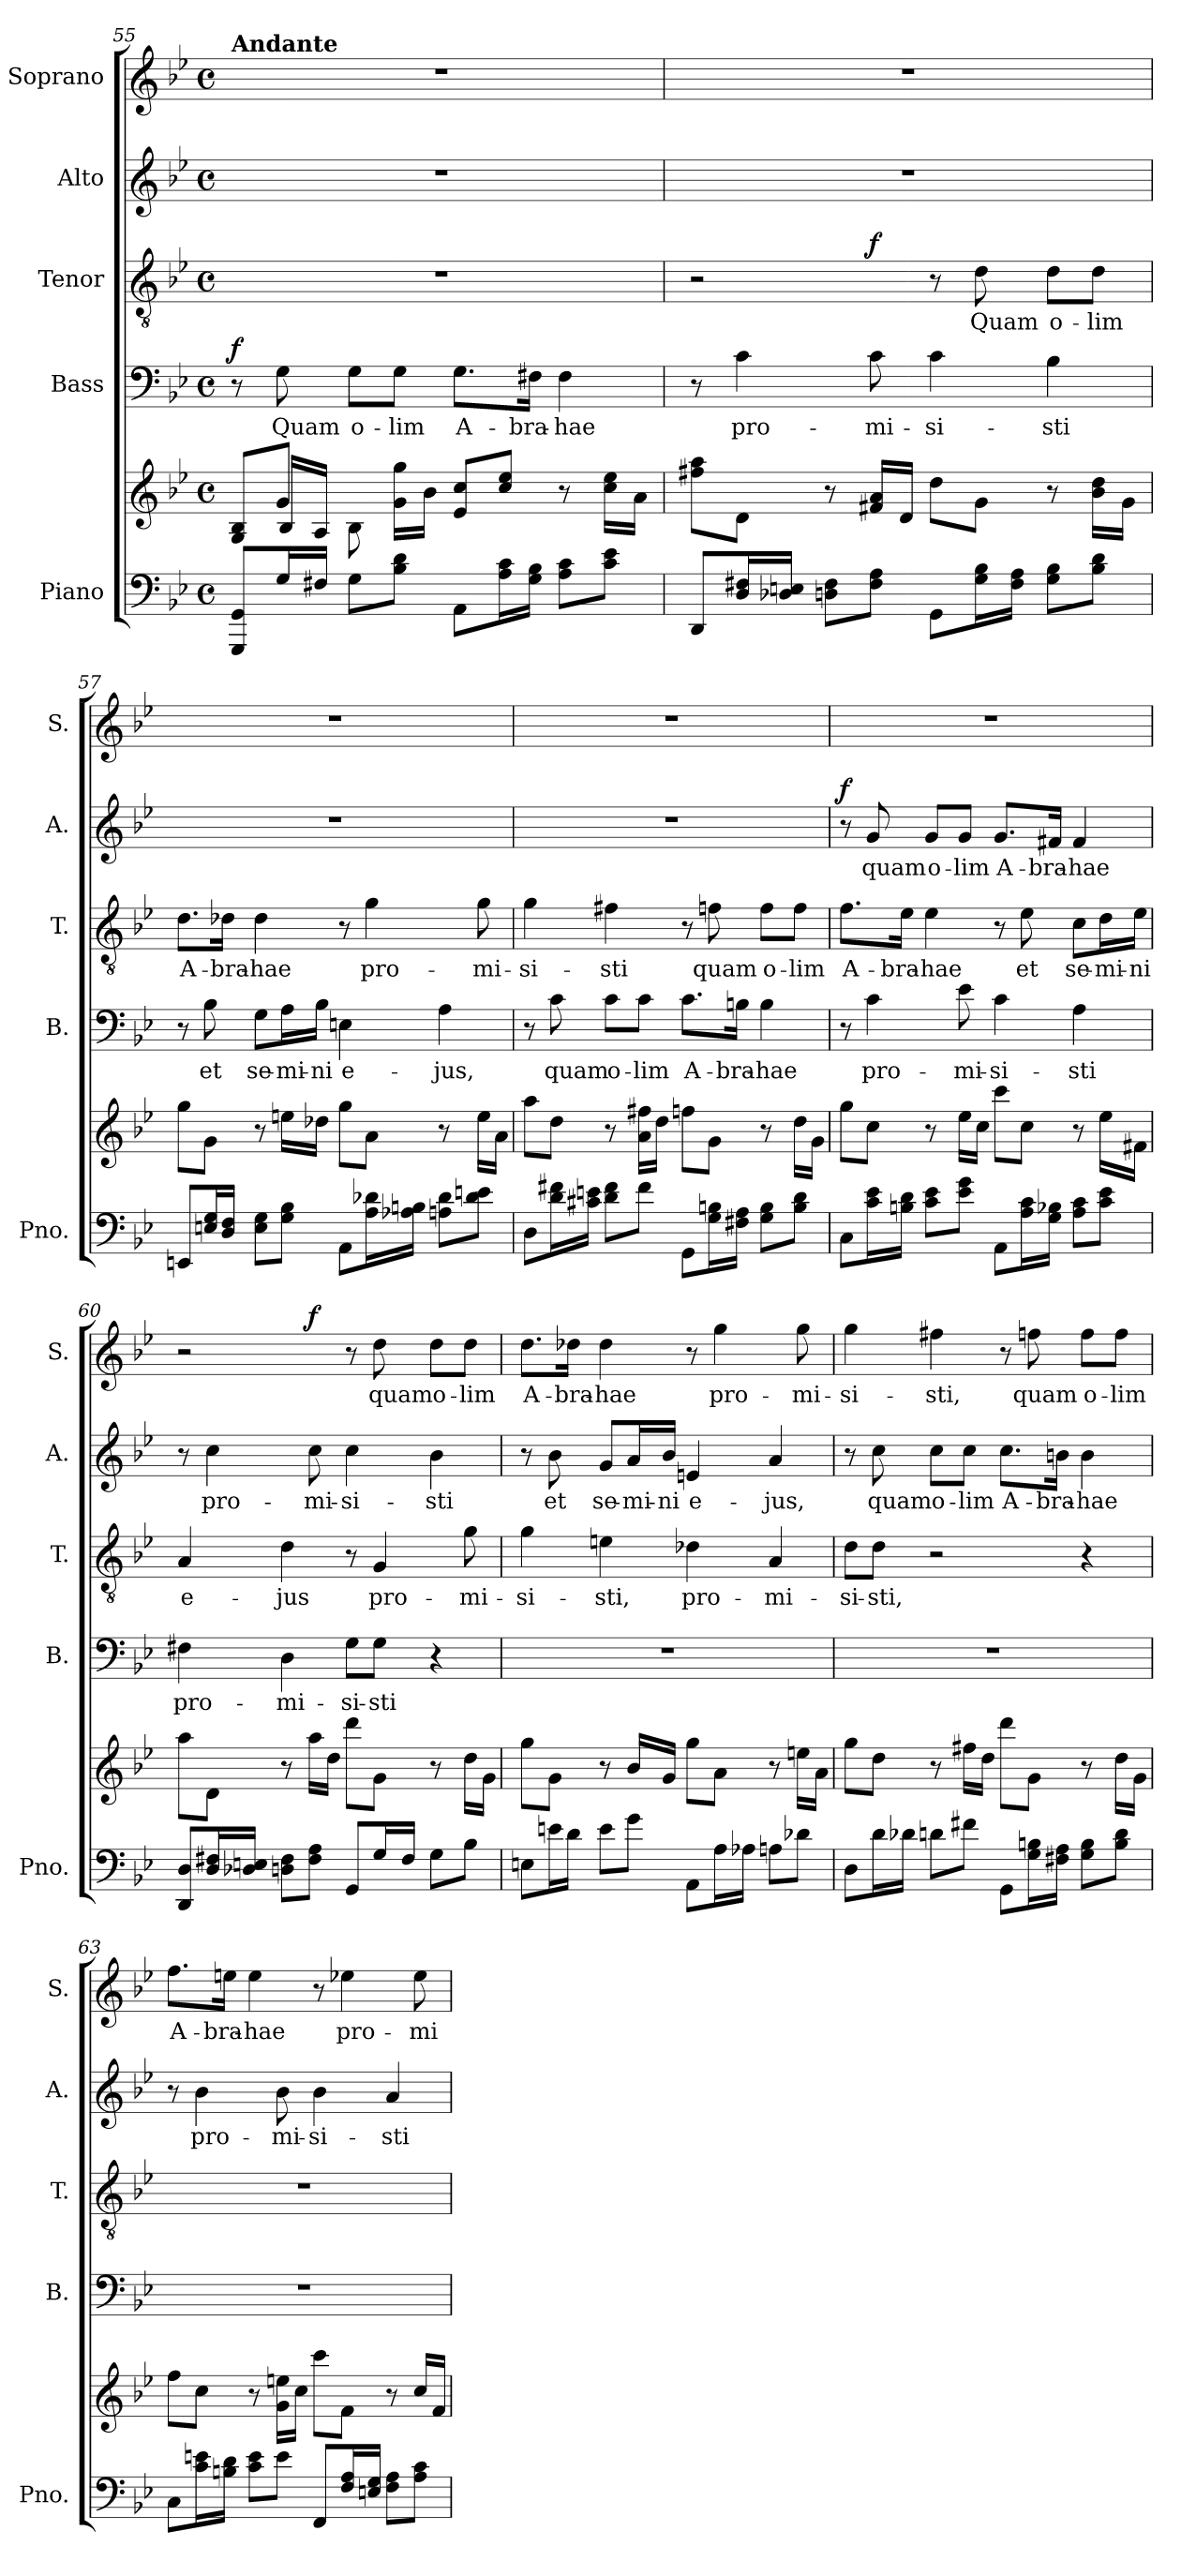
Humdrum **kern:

**kern	**kern	**kern	**text	**dynam	**kern	**text	**dynam	**kern	**text	**dynam	**kern	**text	**dynam
*part5	*part5	*part4	*part4	*part4	*part3	*part3	*part3	*part2	*part2	*part2	*part1	*part1	*part1
*staff6	*staff5	*staff4	*staff4	*staff4	*staff3	*staff3	*staff3	*staff2	*staff2	*staff2	*staff1	*staff1	*staff1
*I"Piano	*	*I"Bass	*	*	*I"Tenor	*	*	*I"Alto	*	*	*I"Soprano	*	*
*I'Pno.	*	*I'B.	*	*	*I'T.	*	*	*I'A.	*	*	*I'S.	*	*
!!LO:LB:g=z
*clefF4	*clefG2	*clefF4	*	*	*clefGv2	*	*	*clefG2	*	*	*clefG2	*	*
*k[b-e-]	*k[b-e-]	*k[b-e-]	*	*	*k[b-e-]	*	*	*k[b-e-]	*	*	*k[b-e-]	*	*
*B-:	*B-:	*B-:	*	*	*B-:	*	*	*B-:	*	*	*B-:	*	*
*M4/4	*M4/4	*M4/4	*	*	*M4/4	*	*	*M4/4	*	*	*M4/4	*	*
*met(c)	*met(c)	*met(c)	*	*	*met(c)	*	*	*met(c)	*	*	*met(c)	*	*
=55	=55	=55	=55	=55	=55	=55	=55	=55	=55	=55	=55	=55	=55
*	*^	*	*	*	*	*	*	*	*	*	*	*	*
!	!	!	!	!	!	!	!	!	!	!	!	!LO:TX:a:B:t=Andante	!	!
!	!	!	!	!	!LO:DY:a	!	!	!	!	!	!	!	!	!
8GGG/ 8GG/L	8G/ 8B-/L	8ryy	8r	.	f	1r	.	.	1r	.	.	1r	.	.
!	!	!	!	!LO:LY:b	!	!	!	!	!	!	!	!	!	!
16G/L	8g/J	16B-/LL	8G\	Quam	.	.	.	.	.	.	.	.	.	.
16F#X/JJ	.	16A/JJ	.	.	.	.	.	.	.	.	.	.	.	.
!	!	!	!	!LO:LY:b	!	!	!	!	!	!	!	!	!	!
8G\L	8ryy	8B-\	8G\L	o-	.	.	.	.	.	.	.	.	.	.
!	!	!	!	!LO:LY:b	!	!	!	!	!	!	!	!	!	!
8B-\ 8d\J	16g\ 16gg\LL	2ryy	8G\J	-lim	.	.	.	.	.	.	.	.	.	.
.	16b-\JJ	.	.	.	.	.	.	.	.	.	.	.	.	.
!	!	!	!	!LO:LY:b	!	!	!	!	!	!	!	!	!	!
8AA\L	8e-/ 8cc/L	.	8.G\L	A-	.	.	.	.	.	.	.	.	.	.
16A\ 16c\L	8cc/ 8ee-/J	.	.	.	.	.	.	.	.	.	.	.	.	.
!	!	!	!	!LO:LY:b	!	!	!	!	!	!	!	!	!	!
16G\ 16B-\JJ	.	.	16F#X\Jk	-bra-	.	.	.	.	.	.	.	.	.	.
!	!	!	!	!LO:LY:b	!	!	!	!	!	!	!	!	!	!
8A\ 8c\L	8r	.	4F#\	-hae	.	.	.	.	.	.	.	.	.	.
8c\ 8e-\J	16cc\ 16ee-\LL	8ryy	.	.	.	.	.	.	.	.	.	.	.	.
.	16a\JJ	.	.	.	.	.	.	.	.	.	.	.	.	.
*	*v	*v	*	*	*	*	*	*	*	*	*	*	*	*
=56	=56	=56	=56	=56	=56	=56	=56	=56	=56	=56	=56	=56	=56
*	*	*	*	*	*^	*	*	*	*	*	*	*	*
8DD/L	8ff#X\ 8aa\L	8r	.	.	2r	4.ryy	.	.	1r	.	.	1r	.	.
!	!	!	!LO:LY:b	!	!	!	!	!	!	!	!	!	!	!
16D/ 16F#X/L	8d\J	4c\	pro-	.	.	.	.	.	.	.	.	.	.	.
16D-X/ 16En/JJ	.	.	.	.	.	.	.	.	.	.	.	.	.	.
8Dn\ 8F#\L	8r	.	.	.	.	.	.	.	.	.	.	.	.	.
!	!	!	!LO:LY:b	!	!	!	!	!LO:DY:a	!	!	!	!	!	!
8F#\ 8A\J	16f#X/ 16a/LL	8c\	-mi-	.	.	2ryy	.	f	.	.	.	.	.	.
.	16d/JJ	.	.	.	.	.	.	.	.	.	.	.	.	.
!	!	!	!LO:LY:b	!	!	!	!	!	!	!	!	!	!	!
8GG\L	8dd\L	4c\	-si-	.	8r	.	.	.	.	.	.	.	.	.
!	!	!	!	!	!	!	!LO:LY:b	!	!	!	!	!	!	!
16G\ 16B-\L	8g\J	.	.	.	8d\	.	Quam	.	.	.	.	.	.	.
16F#\ 16A\JJ	.	.	.	.	.	.	.	.	.	.	.	.	.	.
!	!	!	!LO:LY:b	!	!	!	!LO:LY:b	!	!	!	!	!	!	!
8G\ 8B-\L	8r	4B-\	-sti	.	8d\L	.	o-	.	.	.	.	.	.	.
!	!	!	!	!	!	!	!LO:LY:b	!	!	!	!	!	!	!
8B-\ 8d\J	16b-\ 16dd\LL	.	.	.	8d\J	8ryy	-lim	.	.	.	.	.	.	.
.	16g\JJ	.	.	.	.	.	.	.	.	.	.	.	.	.
=57	=57	=57	=57	=57	=57	=57	=57	=57	=57	=57	=57	=57	=57	=57
!	!	!	!	!	!	!	!LO:LY:b	!	!	!	!	!	!	!
*	*	*	*	*	*v	*v	*	*	*	*	*	*	*	*
8EEn/L	8gg\L	8r	.	.	8.d\L	A-	.	1r	.	.	1r	.	.
!	!	!	!LO:LY:b	!	!	!	!	!	!	!	!	!	!
16En/ 16G/L	8g\J	8B-\	et	.	.	.	.	.	.	.	.	.	.
!	!	!	!	!	!	!LO:LY:b	!	!	!	!	!	!	!
16D/ 16F/JJ	.	.	.	.	16d-X\Jk	-bra-	.	.	.	.	.	.	.
!	!	!	!LO:LY:b	!	!	!LO:LY:b	!	!	!	!	!	!	!
8E\ 8G\L	8r	8G\L	se-	.	4d-\	-hae	.	.	.	.	.	.	.
!	!	!	!LO:LY:b	!	!	!	!	!	!	!	!	!	!
8G\ 8B-\J	16een\LL	16A\L	-mi-	.	.	.	.	.	.	.	.	.	.
!	!	!	!LO:LY:b	!	!	!	!	!	!	!	!	!	!
.	16dd-X\JJ	16B-\JJ	-ni	.	.	.	.	.	.	.	.	.	.
!	!	!	!LO:LY:b	!	!	!	!	!	!	!	!	!	!
8AA\L	8gg\L	4En\	e-	.	8r	.	.	.	.	.	.	.	.
!	!	!	!	!	!	!LO:LY:b	!	!	!	!	!	!	!
16A\ 16d-X\L	8a\J	.	.	.	4g\	pro-	.	.	.	.	.	.	.
16A-X\ 16Bn\JJ	.	.	.	.	.	.	.	.	.	.	.	.	.
!	!	!	!LO:LY:b	!	!	!	!	!	!	!	!	!	!
8An\ 8d-\L	8r	4A\	-jus,	.	.	.	.	.	.	.	.	.	.
!	!	!	!	!	!	!LO:LY:b	!	!	!	!	!	!	!
8d-\ 8en\J	16ee\LL	.	.	.	8g\	-mi-	.	.	.	.	.	.	.
.	16a\JJ	.	.	.	.	.	.	.	.	.	.	.	.
!!LO:PB:g=z
=58	=58	=58	=58	=58	=58	=58	=58	=58	=58	=58	=58	=58	=58
!	!	!	!	!	!	!LO:LY:b	!	!	!	!	!	!	!
8D\L	8aa\L	8r	.	.	4g\	-si-	.	1r	.	.	1r	.	.
!	!	!	!LO:LY:b	!	!	!	!	!	!	!	!	!	!
16d\ 16f#X\L	8dd\J	8c\	quam	.	.	.	.	.	.	.	.	.	.
16c#X\ 16en\JJ	.	.	.	.	.	.	.	.	.	.	.	.	.
!	!	!	!LO:LY:b	!	!	!LO:LY:b	!	!	!	!	!	!	!
8d\ 8f#\L	8r	8c\L	o-	.	4f#X\	-sti	.	.	.	.	.	.	.
!	!	!	!LO:LY:b	!	!	!	!	!	!	!	!	!	!
8f#\J	16a\ 16ff#X\LL	8c\J	-lim	.	.	.	.	.	.	.	.	.	.
.	16dd\JJ	.	.	.	.	.	.	.	.	.	.	.	.
!	!	!	!LO:LY:b	!	!	!	!	!	!	!	!	!	!
8GG\L	8ffn\L	8.c\L	A-	.	8r	.	.	.	.	.	.	.	.
!	!	!	!	!	!	!LO:LY:b	!	!	!	!	!	!	!
16G\ 16Bn\L	8g\J	.	.	.	8fn\	quam	.	.	.	.	.	.	.
!	!	!	!LO:LY:b	!	!	!	!	!	!	!	!	!	!
16F#X\ 16A\JJ	.	16Bn\Jk	-bra-	.	.	.	.	.	.	.	.	.	.
!	!	!	!LO:LY:b	!	!	!LO:LY:b	!	!	!	!	!	!	!
8G\ 8B\L	8r	4B\	-hae	.	8f\L	o-	.	.	.	.	.	.	.
!	!	!	!	!	!	!LO:LY:b	!	!	!	!	!	!	!
8B\ 8d\J	16dd\LL	.	.	.	8f\J	-lim	.	.	.	.	.	.	.
.	16g\JJ	.	.	.	.	.	.	.	.	.	.	.	.
=59	=59	=59	=59	=59	=59	=59	=59	=59	=59	=59	=59	=59	=59
!	!	!	!	!	!	!LO:LY:b	!	!	!	!LO:DY:a	!	!	!
8C\L	8gg\L	8r	.	.	8.f\L	A-	.	8r	.	f	1r	.	.
!	!	!	!LO:LY:b	!	!	!	!	!	!LO:LY:b	!	!	!	!
16c\ 16e-\L	8cc\J	4c\	pro-	.	.	.	.	8g/	quam	.	.	.	.
!	!	!	!	!	!	!LO:LY:b	!	!	!	!	!	!	!
16Bn\ 16d\JJ	.	.	.	.	16e-\Jk	-bra-	.	.	.	.	.	.	.
!	!	!	!	!	!	!LO:LY:b	!	!	!LO:LY:b	!	!	!	!
8c\ 8e-\L	8r	.	.	.	4e-\	-hae	.	8g/L	o-	.	.	.	.
!	!	!	!LO:LY:b	!	!	!	!	!	!LO:LY:b	!	!	!	!
8e-\ 8g\J	16ee-\LL	8e-\	-mi-	.	.	.	.	8g/J	-lim	.	.	.	.
.	16cc\JJ	.	.	.	.	.	.	.	.	.	.	.	.
!	!	!	!LO:LY:b	!	!	!	!	!	!LO:LY:b	!	!	!	!
8AA\L	8ccc\L	4c\	-si-	.	8r	.	.	8.g/L	A-	.	.	.	.
!	!	!	!	!	!	!LO:LY:b	!	!	!	!	!	!	!
16A\ 16c\L	8cc\J	.	.	.	8e-\	et	.	.	.	.	.	.	.
!	!	!	!	!	!	!	!	!	!LO:LY:b	!	!	!	!
16G\ 16B-X\JJ	.	.	.	.	.	.	.	16f#X/Jk	-bra-	.	.	.	.
!	!	!	!LO:LY:b	!	!	!LO:LY:b	!	!	!LO:LY:b	!	!	!	!
8A\ 8c\L	8r	4A\	-sti	.	8c\L	se-	.	4f#/	-hae	.	.	.	.
!	!	!	!	!	!	!LO:LY:b	!	!	!	!	!	!	!
8c\ 8e-\J	16ee-\LL	.	.	.	16d\L	-mi-	.	.	.	.	.	.	.
!	!	!	!	!	!	!LO:LY:b	!	!	!	!	!	!	!
.	16f#X\JJ	.	.	.	16e-\JJ	-ni	.	.	.	.	.	.	.
=60	=60	=60	=60	=60	=60	=60	=60	=60	=60	=60	=60	=60	=60
!	!	!	!LO:LY:b	!	!	!LO:LY:b	!	!	!	!	!	!	!
*	*	*	*	*	*	*	*	*	*	*	*^	*	*
8DD/ 8D/L	8aa\L	4F#X\	pro-	.	4A/	e-	.	8r	.	.	2r	4.ryy	.	.
!	!	!	!	!	!	!	!	!	!LO:LY:b	!	!	!	!	!
16D/ 16F#X/L	8d\J	.	.	.	.	.	.	4cc\	pro-	.	.	.	.	.
16D-X/ 16En/JJ	.	.	.	.	.	.	.	.	.	.	.	.	.	.
!	!	!	!LO:LY:b	!	!	!LO:LY:b	!	!	!	!	!	!	!	!
8Dn\ 8F#\L	8r	4D\	-mi-	.	4d\	-jus	.	.	.	.	.	.	.	.
!	!	!	!	!	!	!	!	!	!LO:LY:b	!	!	!	!	!LO:DY:a
8F#\ 8A\J	16aa\LL	.	.	.	.	.	.	8cc\	-mi-	.	.	2ryy	.	f
.	16dd\JJ	.	.	.	.	.	.	.	.	.	.	.	.	.
!	!	!	!LO:LY:b	!	!	!	!	!	!LO:LY:b	!	!	!	!	!
8GG/L	8ddd\L	8G\L	-si-	.	8r	.	.	4cc\	-si-	.	8r	.	.	.
!	!	!	!LO:LY:b	!	!	!LO:LY:b	!	!	!	!	!	!	!LO:LY:b	!
16G/L	8g\J	8G\J	-sti	.	4G/	pro-	.	.	.	.	8dd\	.	quam	.
16F#/JJ	.	.	.	.	.	.	.	.	.	.	.	.	.	.
!	!	!	!	!	!	!	!	!	!LO:LY:b	!	!	!	!LO:LY:b	!
8G\L	8r	4r	.	.	.	.	.	4b-\	-sti	.	8dd\L	.	o-	.
!	!	!	!	!	!	!LO:LY:b	!	!	!	!	!	!	!LO:LY:b	!
8B-\J	16dd\LL	.	.	.	8g\	-mi-	.	.	.	.	8dd\J	8ryy	-lim	.
.	16g\JJ	.	.	.	.	.	.	.	.	.	.	.	.	.
!!LO:LB:g=z
=61	=61	=61	=61	=61	=61	=61	=61	=61	=61	=61	=61	=61	=61	=61
!	!	!	!	!	!	!	!	!	!	!	!LO:TX:a:B:t=A	!	!	!
!	!	!	!	!	!	!LO:LY:b	!	!	!	!	!	!	!LO:LY:b	!
*	*	*	*	*	*	*	*	*	*	*	*v	*v	*	*
8En\L	8gg\L	1r	.	.	4g\	-si-	.	8r	.	.	8.dd\L	A-	.
!	!	!	!	!	!	!	!	!	!LO:LY:b	!	!	!	!
16en\L	8g\J	.	.	.	.	.	.	8b-\	et	.	.	.	.
!	!	!	!	!	!	!	!	!	!	!	!	!LO:LY:b	!
16d\JJ	.	.	.	.	.	.	.	.	.	.	16dd-X\Jk	-bra-	.
!	!	!	!	!	!	!LO:LY:b	!	!	!LO:LY:b	!	!	!LO:LY:b	!
8e\L	8r	.	.	.	4en\	-sti,	.	8g/L	se-	.	4dd-\	-hae	.
!	!	!	!	!	!	!	!	!	!LO:LY:b	!	!	!	!
8g\J	16b-/LL	.	.	.	.	.	.	16a/L	-mi-	.	.	.	.
!	!	!	!	!	!	!	!	!	!LO:LY:b	!	!	!	!
.	16g/JJ	.	.	.	.	.	.	16b-/JJ	-ni	.	.	.	.
!	!	!	!	!	!	!LO:LY:b	!	!	!LO:LY:b	!	!	!	!
8AA\L	8gg\L	.	.	.	4d-X\	pro-	.	4en/	e-	.	8r	.	.
!	!	!	!	!	!	!	!	!	!	!	!	!LO:LY:b	!
16A\L	8a\J	.	.	.	.	.	.	.	.	.	4gg\	pro-	.
16A-X\JJ	.	.	.	.	.	.	.	.	.	.	.	.	.
!	!	!	!	!	!	!LO:LY:b	!	!	!LO:LY:b	!	!	!	!
8An\L	8r	.	.	.	4A/	-mi-	.	4a/	-jus,	.	.	.	.
!	!	!	!	!	!	!	!	!	!	!	!	!LO:LY:b	!
8d-X\J	16een\LL	.	.	.	.	.	.	.	.	.	8gg\	-mi-	.
.	16a\JJ	.	.	.	.	.	.	.	.	.	.	.	.
=62	=62	=62	=62	=62	=62	=62	=62	=62	=62	=62	=62	=62	=62
!	!	!	!	!	!	!LO:LY:b	!	!	!	!	!	!LO:LY:b	!
8D\L	8gg\L	1r	.	.	8d\L	-si-	.	8r	.	.	4gg\	-si-	.
!	!	!	!	!	!	!LO:LY:b	!	!	!LO:LY:b	!	!	!	!
16d\L	8dd\J	.	.	.	8d\J	-sti,	.	8cc\	quam	.	.	.	.
16d-X\JJ	.	.	.	.	.	.	.	.	.	.	.	.	.
!	!	!	!	!	!	!	!	!	!LO:LY:b	!	!	!LO:LY:b	!
8dn\L	8r	.	.	.	2r	.	.	8cc\L	o-	.	4ff#X\	-sti,	.
!	!	!	!	!	!	!	!	!	!LO:LY:b	!	!	!	!
8f#X\J	16ff#X\LL	.	.	.	.	.	.	8cc\J	-lim	.	.	.	.
.	16dd\JJ	.	.	.	.	.	.	.	.	.	.	.	.
!	!	!	!	!	!	!	!	!	!LO:LY:b	!	!	!	!
8GG\L	8ddd\L	.	.	.	.	.	.	8.cc\L	A-	.	8r	.	.
!	!	!	!	!	!	!	!	!	!	!	!	!LO:LY:b	!
16G\ 16Bn\L	8g\J	.	.	.	.	.	.	.	.	.	8ffn\	quam	.
!	!	!	!	!	!	!	!	!	!LO:LY:b	!	!	!	!
16F#X\ 16A\JJ	.	.	.	.	.	.	.	16bn\Jk	-bra-	.	.	.	.
!	!	!	!	!	!	!	!	!	!LO:LY:b	!	!	!LO:LY:b	!
8G\ 8B\L	8r	.	.	.	4r	.	.	4b\	-hae	.	8ff\L	o-	.
!	!	!	!	!	!	!	!	!	!	!	!	!LO:LY:b	!
8B\ 8d\J	16dd\LL	.	.	.	.	.	.	.	.	.	8ff\J	-lim	.
.	16g\JJ	.	.	.	.	.	.	.	.	.	.	.	.
=63	=63	=63	=63	=63	=63	=63	=63	=63	=63	=63	=63	=63	=63
!	!	!	!	!	!	!	!	!	!	!	!	!LO:LY:b	!
8C\L	8ff\L	1r	.	.	1r	.	.	8r	.	.	8.ff\L	A-	.
!	!	!	!	!	!	!	!	!	!LO:LY:b	!	!	!	!
16c\ 16en\L	8cc\J	.	.	.	.	.	.	4b-\	pro-	.	.	.	.
!	!	!	!	!	!	!	!	!	!	!	!	!LO:LY:b	!
16Bn\ 16d\JJ	.	.	.	.	.	.	.	.	.	.	16een\Jk	-bra-	.
!	!	!	!	!	!	!	!	!	!	!	!	!LO:LY:b	!
8c\ 8e\L	8r	.	.	.	.	.	.	.	.	.	4ee\	-hae	.
!	!	!	!	!	!	!	!	!	!LO:LY:b	!	!	!	!
8e\J	16g\ 16een\LL	.	.	.	.	.	.	8b-\	-mi-	.	.	.	.
.	16cc\JJ	.	.	.	.	.	.	.	.	.	.	.	.
!	!	!	!	!	!	!	!	!	!LO:LY:b	!	!	!	!
8FF/L	8ccc\L	.	.	.	.	.	.	4b-\	-si-	.	8r	.	.
!	!	!	!	!	!	!	!	!	!	!	!	!LO:LY:b	!
16F/ 16A/L	8f\J	.	.	.	.	.	.	.	.	.	4ee-X\	pro-	.
16En/ 16G/JJ	.	.	.	.	.	.	.	.	.	.	.	.	.
!	!	!	!	!	!	!	!	!	!LO:LY:b	!	!	!	!
8F\ 8A\L	8r	.	.	.	.	.	.	4a/	-sti	.	.	.	.
!	!	!	!	!	!	!	!	!	!	!	!	!LO:LY:b	!
8A\ 8c\J	16cc/LL	.	.	.	.	.	.	.	.	.	8ee-\	-mi-	.
.	16f/JJ	.	.	.	.	.	.	.	.	.	.	.	.
=	=	=	=	=	=	=	=	=	=	=	=	=	=
*-	*-	*-	*-	*-	*-	*-	*-	*-	*-	*-	*-	*-	*-
